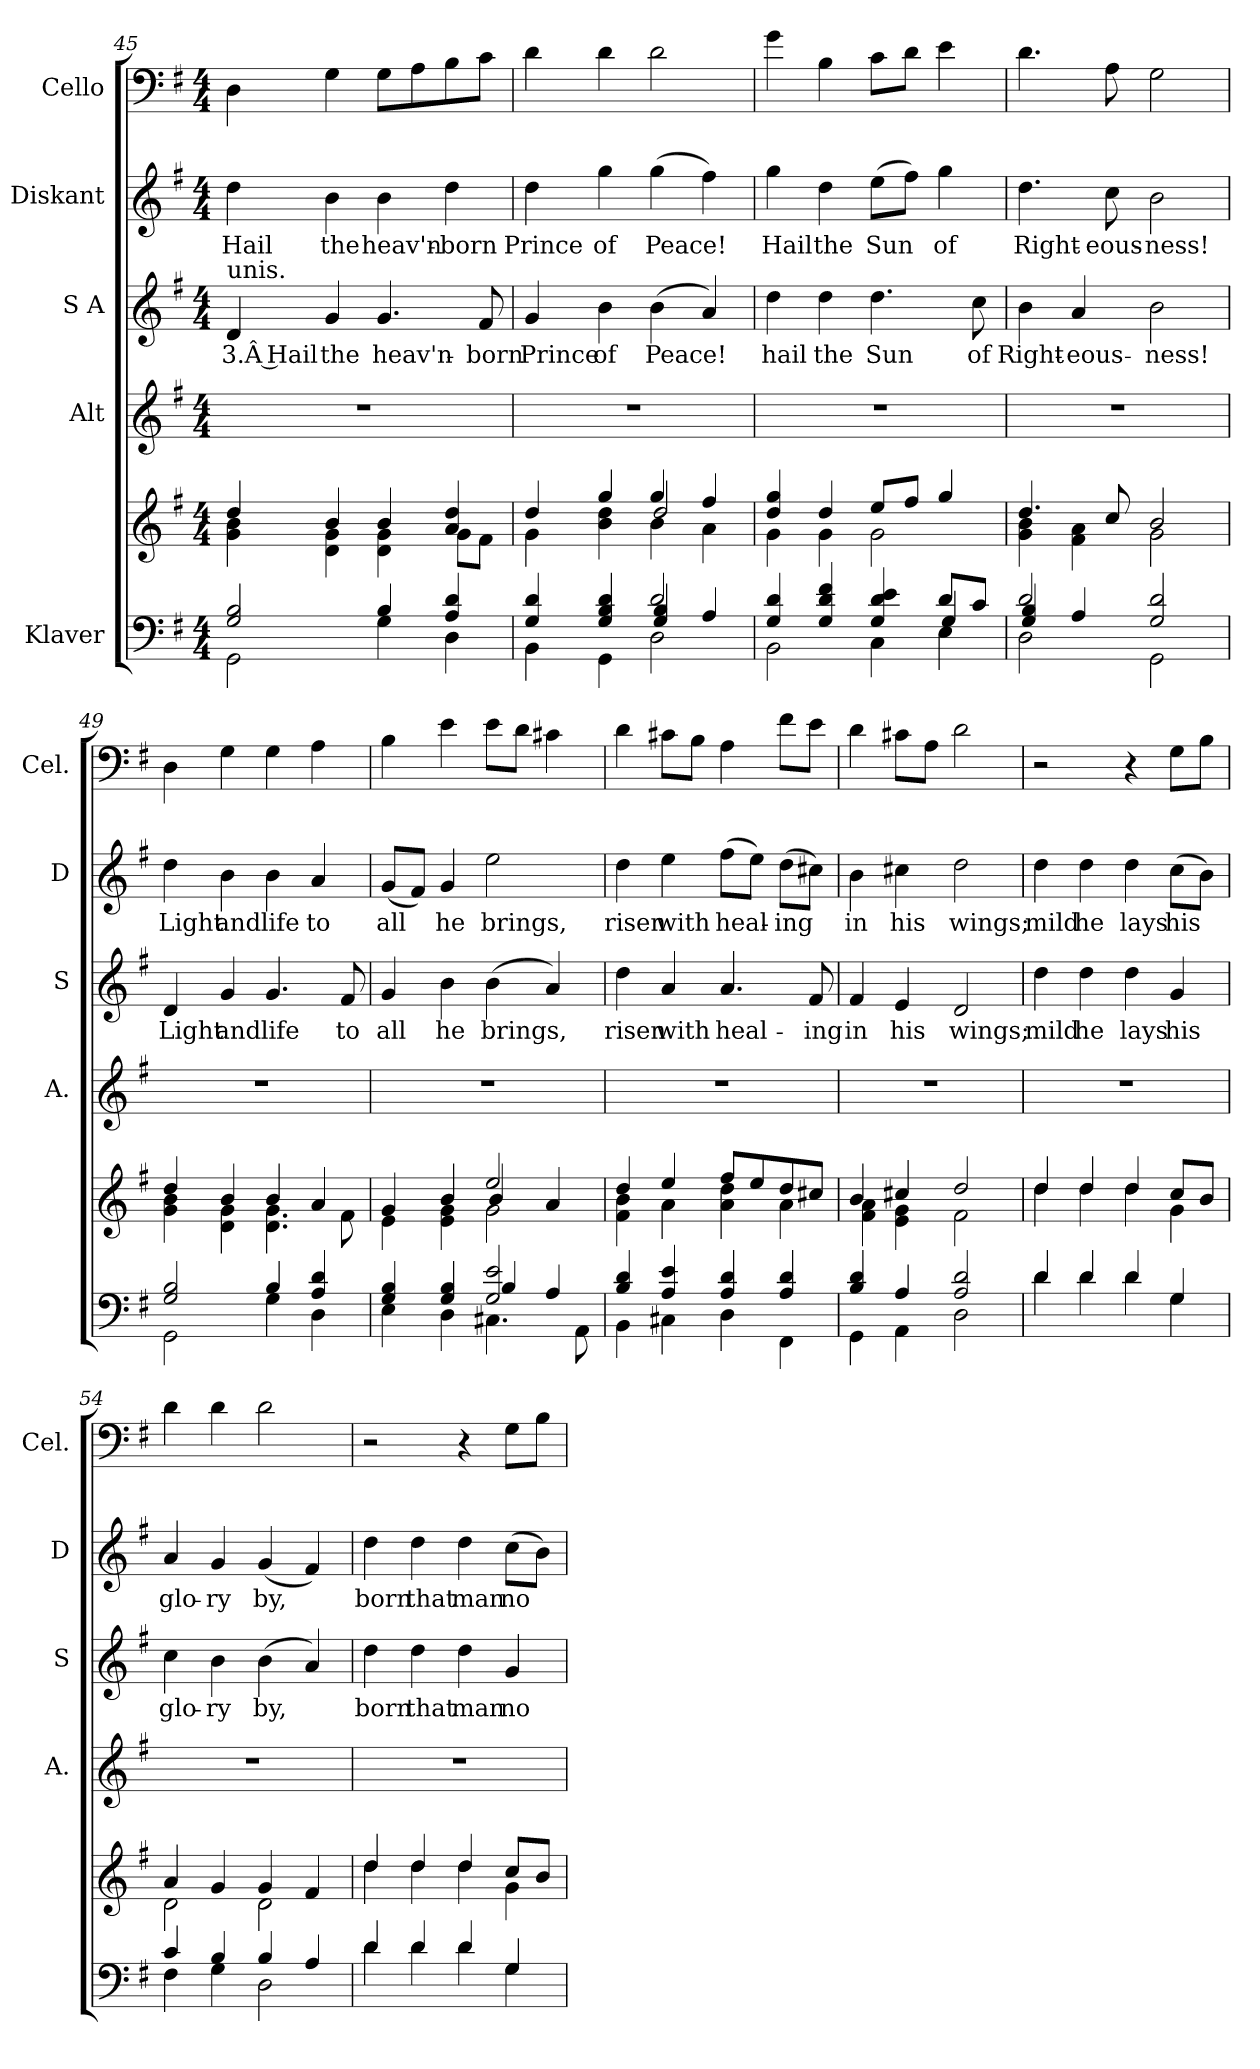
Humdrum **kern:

**kern	**kern	**kern	**kern	**text	**kern	**text	**kern
*part5	*part5	*part4	*part3	*part3	*part2	*part2	*part1
*staff6	*staff5	*staff4	*staff3	*staff3	*staff2	*staff2	*staff1
*I"Klaver	*	*I"Alt	*I"S A	*	*I"Diskant	*	*I"Cello
*	*	*I'A.	*I'S	*	*I'D	*	*I'Cel.
!!LO:LB:g=z
*clefF4	*clefG2	*clefG2	*clefG2	*	*clefG2	*	*clefF4
*k[f#]	*k[f#]	*k[f#]	*k[f#]	*	*k[f#]	*	*k[f#]
*M4/4	*M4/4	*M4/4	*M4/4	*	*M4/4	*	*M4/4
=45	=45	=45	=45	=45	=45	=45	=45
*^	*^	*	*	*	*	*	*
!	!	!	!	!	!LO:TX:a:t=unis.	!	!	!	!
2G/ 2B/	2GG\	4dd/	4g\ 4b\	1r	4d/	3.Â Hail	4dd\	Hail	4D\
.	.	4b/	4d\ 4g\	.	4g/	the	4b\	the	4G\
4B/	4G\	4b/	4d\ 4g\	.	4.g/	heav'n-	4b\	heav'n-	8G\L
.	.	.	.	.	.	.	.	.	8A\
4A/ 4d/	4D\	4a/ 4dd/	8g\L	.	.	.	4dd\	-born	8B\
.	.	.	8f#\J	.	8f#/	-born	.	.	8c\J
=46	=46	=46	=46	=46	=46	=46	=46	=46	=46
*	*^	*	*^	*	*	*	*	*	*
4G/ 4d/	4BB\	2ryy	4dd/	4g\	2ryy	1r	4g/	Prince	4dd\	Prince	4d\
4G/ 4B/ 4d/	4GG\	.	4gg/	4b\ 4dd\	.	.	4b\	of	4gg\	of	4d\
2d/	2D\	4G/ 4B/	4gg/	4b\	2dd/	.	(>4b\	Peace!	(>4gg\	Peace!	2d\
.	.	4A/	4ff#/	4a\	.	.	4a/)	.	4ff#\)	.	.
*	*	*	*	*v	*v	*	*	*	*	*	*
=47	=47	=47	=47	=47	=47	=47	=47	=47	=47	=47
4G/ 4d/	2BB\	2.ryy	4dd/ 4gg/	4g\	1r	4dd\	hail	4gg\	Hail	4g\
4G/ 4d/ 4f#/	.	.	4dd/	4g\	.	4dd\	the	4dd\	the	4B\
4G/ 4d/ 4e/	4C\	.	8ee/L	2g\	.	4.dd\	Sun	(>8ee\L	Sun	8c\L
.	.	.	8ff#/J	.	.	.	.	8ff#\J)	.	8d\J
8d/L	4E\	4G/	4gg/	.	.	.	.	4gg\	of	4e\
8c/J	.	.	.	.	.	8cc\	of	.	.	.
=48	=48	=48	=48	=48	=48	=48	=48	=48	=48	=48
2d/	2D\	4G/ 4B/	4.dd/	4g\ 4b\	1r	4b\	Right-	4.dd\	Right-	4.d\
.	.	4A/	.	4f#\ 4a\	.	4a/	-eous-	.	.	.
.	.	.	8cc/	.	.	.	.	8cc\	-eous-	8A\
2G/ 2d/	2GG\	2ryy	2b/	2g\	.	2b\	-ness!	2b\	-ness!	2G\
*	*v	*v	*	*	*	*	*	*	*	*
=49	=49	=49	=49	=49	=49	=49	=49	=49	=49
2G/ 2B/	2GG\	4dd/	4g\ 4b\	1r	4d/	Light	4dd\	Light	4D\
.	.	4b/	4d\ 4g\	.	4g/	and	4b\	and	4G\
4B/	4G\	4b/	4.d\ 4.g\	.	4.g/	life	4b\	life	4G\
4A/ 4d/	4D\	4a/	.	.	.	.	4a/	to	4A\
.	.	.	8f#\	.	8f#/	to	.	.	.
!!LO:PB:g=z
=50	=50	=50	=50	=50	=50	=50	=50	=50	=50
*	*^	*	*^	*	*	*	*	*	*
4G/ 4B/	4E\	2ryy	4g/	4e\	2ryy	1r	4g/	all	(<8g/L	all	4B\
.	.	.	.	.	.	.	.	.	8f#/J)	.	.
4G/ 4B/	4D\	.	4b/	4e\ 4g\	.	.	4b\	he	4g/	he	4e\
2G/ 2e/	4.C#X\	4B/	2ee/	2g\	4b/	.	(>4b\	brings,	2ee\	brings,	8e\L
.	.	.	.	.	.	.	.	.	.	.	8d\J
.	.	4A/	.	.	4a/	.	4a/)	.	.	.	4c#X\
.	8AA\	.	.	.	.	.	.	.	.	.	.
*	*v	*v	*	*	*	*	*	*	*	*	*
*	*	*	*v	*v	*	*	*	*	*	*
=51	=51	=51	=51	=51	=51	=51	=51	=51	=51
4B/ 4d/	4BB\	4dd/	4f#\ 4b\	1r	4dd\	risen	4dd\	risen	4d\
4A/ 4e/	4C#X\	4ee/	4a\	.	4a/	with	4ee\	with	8c#X\L
.	.	.	.	.	.	.	.	.	8B\J
4A/ 4d/	4D\	8ff#/L	4a\ 4dd\	.	4.a/	heal-	(>8ff#\L	heal-	4A\
.	.	8ee/	.	.	.	.	8ee\J)	.	.
4A/ 4d/	4FF#\	8dd/	4a\	.	.	.	(>8dd\L	-ing	8f#\L
.	.	8cc#X/J	.	.	8f#/	-ing	8cc#X\J)	.	8e\J
=52	=52	=52	=52	=52	=52	=52	=52	=52	=52
4B/ 4d/	4GG\	4b/	4f#\ 4a\	1r	4f#/	in	4b\	in	4d\
4A/	4AA\	4cc#X/	4e\ 4g\	.	4e/	his	4cc#X\	his	8c#X\L
.	.	.	.	.	.	.	.	.	8A\J
2A/ 2d/	2D\	2dd/	2f#\	.	2d/	wings;	2dd\	wings;	2d\
=53	=53	=53	=53	=53	=53	=53	=53	=53	=53
4d/	4d\	4dd/	4dd\	1r	4dd\	mild	4dd\	mild	2r
4d/	4d\	4dd/	4dd\	.	4dd\	he	4dd\	he	.
4d/	4d\	4dd/	4dd\	.	4dd\	lays	4dd\	lays	4r
4G/	4G\	8cc/L	4g\	.	4g/	his	(>8cc\L	his	8G\L
.	.	8b/J	.	.	.	.	8b\J)	.	8B\J
=54	=54	=54	=54	=54	=54	=54	=54	=54	=54
4c/	4F#\	4a/	2d\	1r	4cc\	glo-	4a/	glo-	4d\
4B/	4G\	4g/	.	.	4b\	-ry	4g/	-ry	4d\
4B/	2D\	4g/	2d\	.	(>4b\	by,	(<4g/	by,	2d\
4A/	.	4f#/	.	.	4a/)	.	4f#/)	.	.
!!LO:LB:g=z
=55	=55	=55	=55	=55	=55	=55	=55	=55	=55
4d/	4d\	4dd/	4dd\	1r	4dd\	born	4dd\	born	2r
4d/	4d\	4dd/	4dd\	.	4dd\	that	4dd\	that	.
4d/	4d\	4dd/	4dd\	.	4dd\	man	4dd\	man	4r
4G/	4G\	8cc/L	4g\	.	4g/	no	(>8cc\L	no	8G\L
.	.	8b/J	.	.	.	.	8b\J)	.	8B\J
*v	*v	*	*	*	*	*	*	*	*
*	*v	*v	*	*	*	*	*	*
=	=	=	=	=	=	=	=
*-	*-	*-	*-	*-	*-	*-	*-
